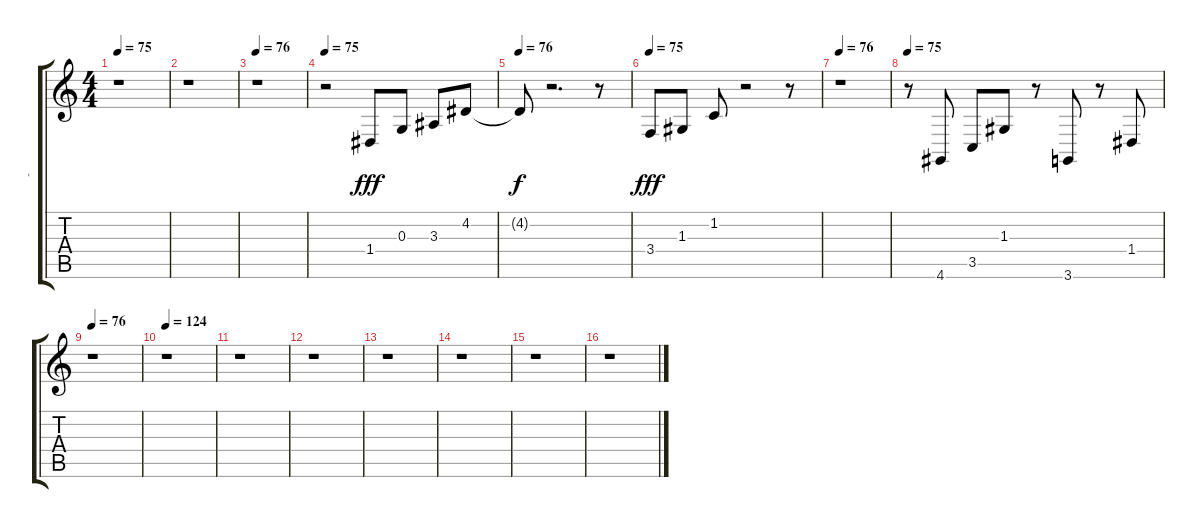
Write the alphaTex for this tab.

\track ("-" "-") {instrument orchestralharp}
\staff {score tabs}
\tuning (E4 B3 G3 D3 A2 E2) {hide}
\ts (4 4)
\tempo 75
\clef g2
\ks c
r.1{dy fff instrument orchestralharp} |
r.1 |
\tempo 76
r.1 |
\tempo 75
r.2 1.4.8 0.3.8 3.3.8 4.2.8 |
\tempo 76
4.2{t}.8{dy f} r.2{d} r.8 |
\tempo 75
3.4.8{dy fff} 1.3.8 1.2.8 r.2 r.8 |
\tempo 76
r.1 |
\tempo 75
r.8 4.6.8 3.5.8 1.3.8 r.8 3.6.8 r.8 1.4.8 |
\tempo 76
r.1 |
\tempo 124
r.1 |
r.1 |
r.1 |
r.1 |
r.1 |
r.1 |
r.1
